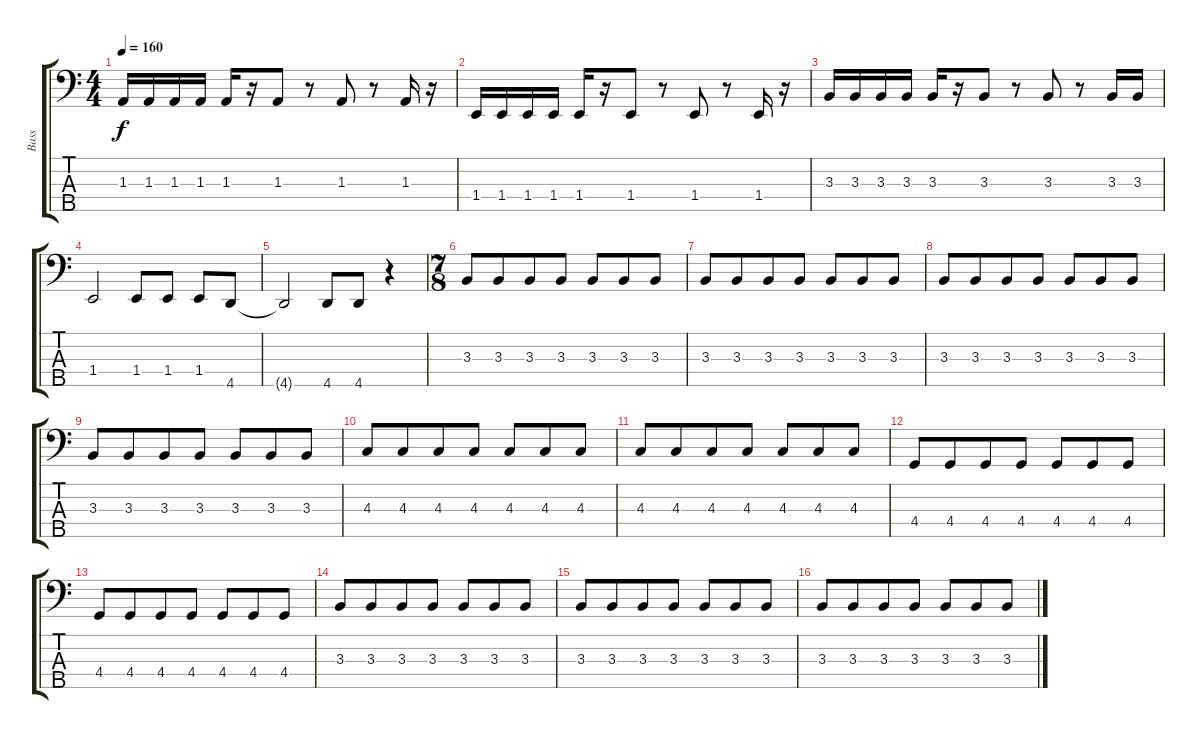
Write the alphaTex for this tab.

\track ("Bass" "Bass") {instrument electricbasspick}
\staff {score tabs}
\tuning (Gb2 Db2 Ab1 Eb1 Bb0) {hide}
\ts (4 4)
\tempo 160
\clef f4
\ks c
1.3.16{dy f} 1.3.16 1.3.16 1.3.16 1.3.16 r.16 1.3.8 r.8 1.3.8 r.8 1.3.16 r.16 |
1.4.16 1.4.16 1.4.16 1.4.16 1.4.16 r.16 1.4.8 r.8 1.4.8 r.8 1.4.16 r.16 |
3.3.16 3.3.16 3.3.16 3.3.16 3.3.16 r.16 3.3.8 r.8 3.3.8 r.8 3.3.16 3.3.16 |
1.4.2 1.4.8 1.4.8 1.4.8 4.5.8 |
4.5{t}.2 4.5.8 4.5.8 r.4 |
\ts (7 8)
3.3.8 3.3.8 3.3.8 3.3.8 3.3.8 3.3.8 3.3.8 |
3.3.8 3.3.8 3.3.8 3.3.8 3.3.8 3.3.8 3.3.8 |
3.3.8 3.3.8 3.3.8 3.3.8 3.3.8 3.3.8 3.3.8 |
3.3.8 3.3.8 3.3.8 3.3.8 3.3.8 3.3.8 3.3.8 |
4.3.8 4.3.8 4.3.8 4.3.8 4.3.8 4.3.8 4.3.8 |
4.3.8 4.3.8 4.3.8 4.3.8 4.3.8 4.3.8 4.3.8 |
4.4.8 4.4.8 4.4.8 4.4.8 4.4.8 4.4.8 4.4.8 |
4.4.8 4.4.8 4.4.8 4.4.8 4.4.8 4.4.8 4.4.8 |
3.3.8 3.3.8 3.3.8 3.3.8 3.3.8 3.3.8 3.3.8 |
3.3.8 3.3.8 3.3.8 3.3.8 3.3.8 3.3.8 3.3.8 |
3.3.8 3.3.8 3.3.8 3.3.8 3.3.8 3.3.8 3.3.8
